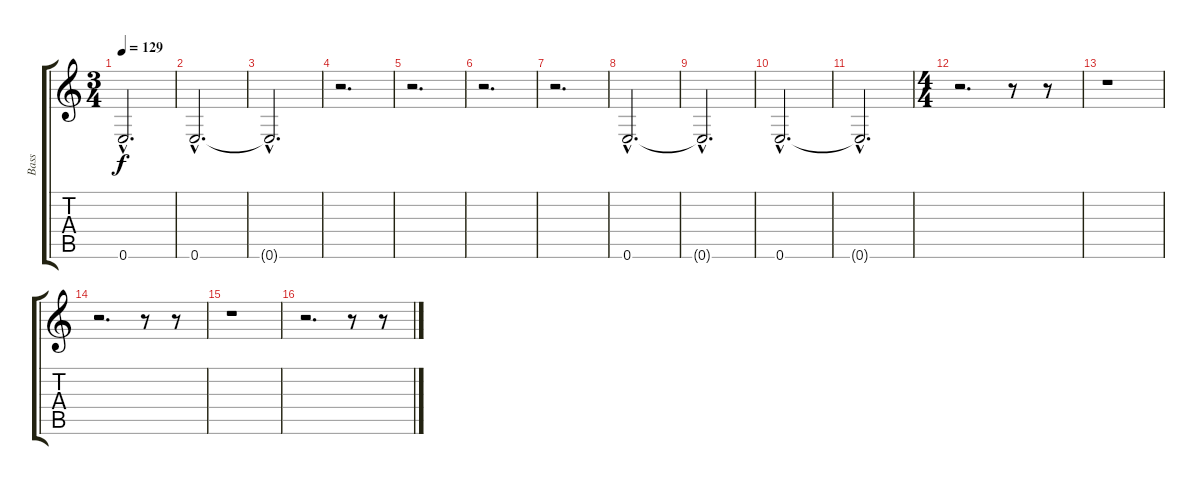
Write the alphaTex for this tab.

\track ("Bass" "Bass") {instrument electricbassfinger}
\staff {score tabs}
\tuning (E4 B3 G3 D3 A2 E2) {hide}
\ts (3 4)
\tempo 129
\clef g2
\ks c
0.6{hac t}.2{d dy f} |
0.6{hac}.2{d} |
0.6{hac t}.2{d} |
r.2{d} |
r.2{d} |
r.2{d} |
r.2{d} |
0.6{hac}.2{d} |
0.6{hac t}.2{d} |
0.6{hac}.2{d} |
0.6{hac t}.2{d} |
\ts (4 4)
r.2{d} r.8 r.8 |
r.1 |
r.2{d} r.8 r.8 |
r.1 |
r.2{d} r.8 r.8
